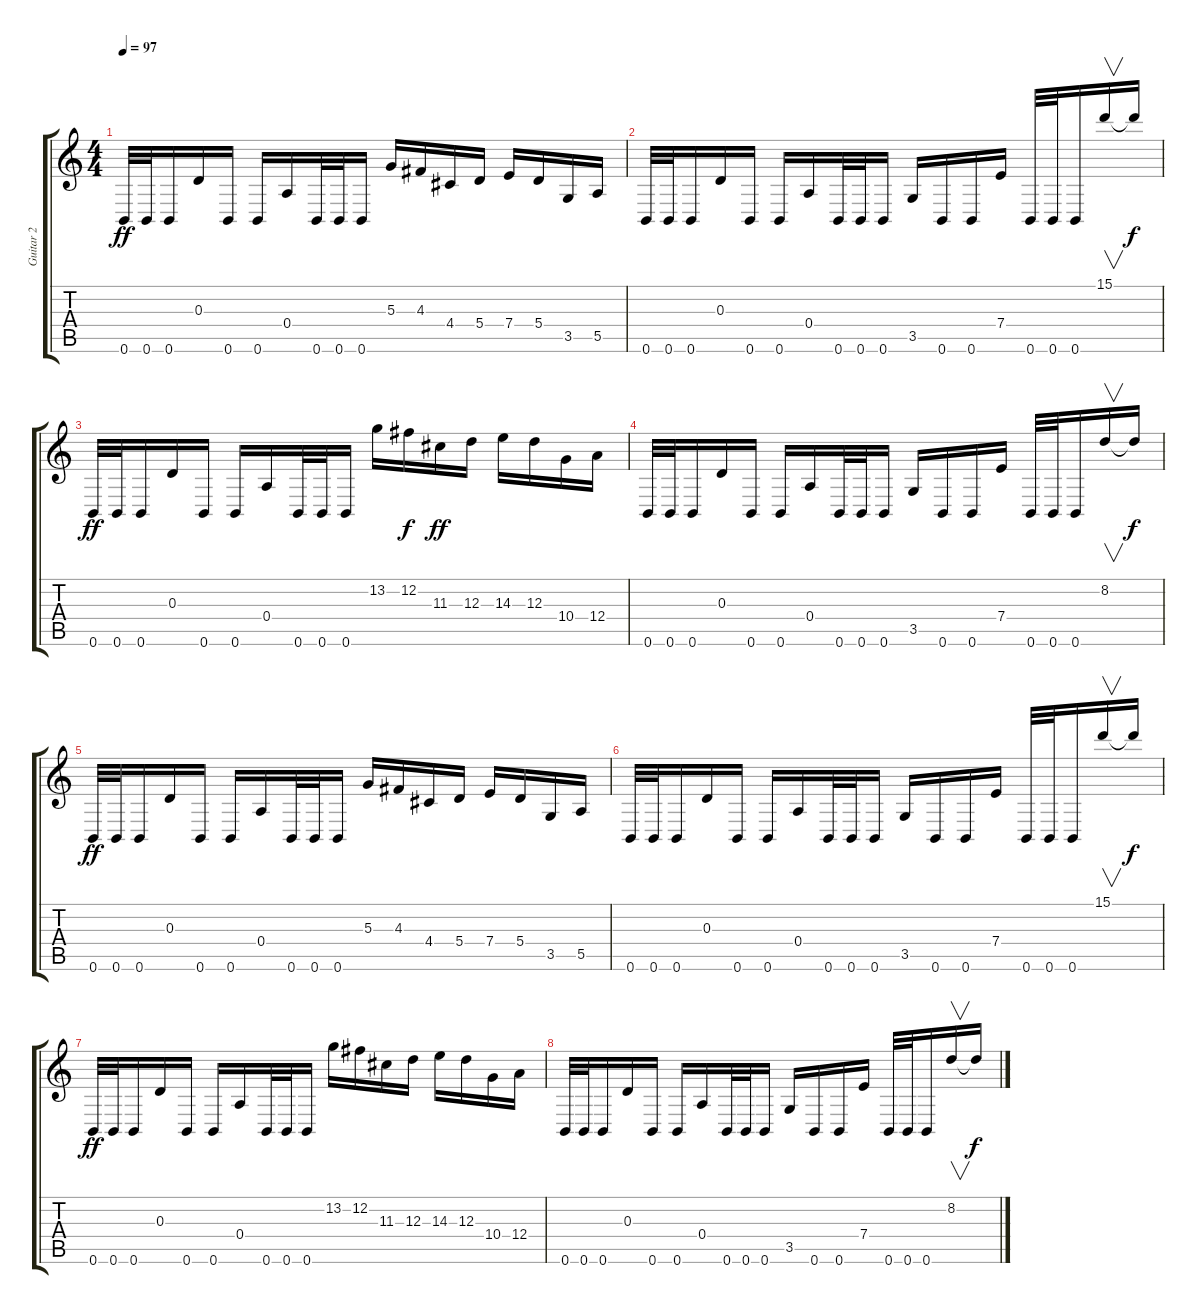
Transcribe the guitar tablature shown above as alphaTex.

\track ("Guitar 2" "Guitar 2") {instrument distortionguitar}
\staff {score tabs}
\tuning (B3 Gb3 D3 A2 E2 B1) {hide}
\ts (4 4)
\tempo 97
\clef g2
\ks c
0.6.32{dy ff} 0.6.32 0.6.16 0.3.16 0.6.16 0.6.16 0.4.16 0.6.32 0.6.32 0.6.16 5.3.16 4.3.16 4.4.16 5.4.16 7.4.16 5.4.16 3.5.16 5.5.16 |
0.6.32 0.6.32 0.6.16 0.3.16 0.6.16 0.6.16 0.4.16 0.6.32 0.6.32 0.6.16 3.5.16 0.6.16 0.6.16 7.4.16 0.6.32 0.6.32 0.6.16 15.1.16{v} 15.1{t}.16{dy f} |
0.6.32{dy ff} 0.6.32 0.6.16 0.3.16 0.6.16 0.6.16 0.4.16 0.6.32 0.6.32 0.6.16 13.2.16 12.2.16{dy f} 11.3.16{dy ff} 12.3.16 14.3.16 12.3.16 10.4.16 12.4.16 |
0.6.32 0.6.32 0.6.16 0.3.16 0.6.16 0.6.16 0.4.16 0.6.32 0.6.32 0.6.16 3.5.16 0.6.16 0.6.16 7.4.16 0.6.32 0.6.32 0.6.16 8.2.16{v} 8.2{t}.16{dy f} |
0.6.32{dy ff} 0.6.32 0.6.16 0.3.16 0.6.16 0.6.16 0.4.16 0.6.32 0.6.32 0.6.16 5.3.16 4.3.16 4.4.16 5.4.16 7.4.16 5.4.16 3.5.16 5.5.16 |
0.6.32 0.6.32 0.6.16 0.3.16 0.6.16 0.6.16 0.4.16 0.6.32 0.6.32 0.6.16 3.5.16 0.6.16 0.6.16 7.4.16 0.6.32 0.6.32 0.6.16 15.1.16{v} 15.1{t}.16{dy f} |
0.6.32{dy ff} 0.6.32 0.6.16 0.3.16 0.6.16 0.6.16 0.4.16 0.6.32 0.6.32 0.6.16 13.2.16 12.2.16 11.3.16 12.3.16 14.3.16 12.3.16 10.4.16 12.4.16 |
0.6.32 0.6.32 0.6.16 0.3.16 0.6.16 0.6.16 0.4.16 0.6.32 0.6.32 0.6.16 3.5.16 0.6.16 0.6.16 7.4.16 0.6.32 0.6.32 0.6.16 8.2.16{v} 8.2{t}.16{dy f}
